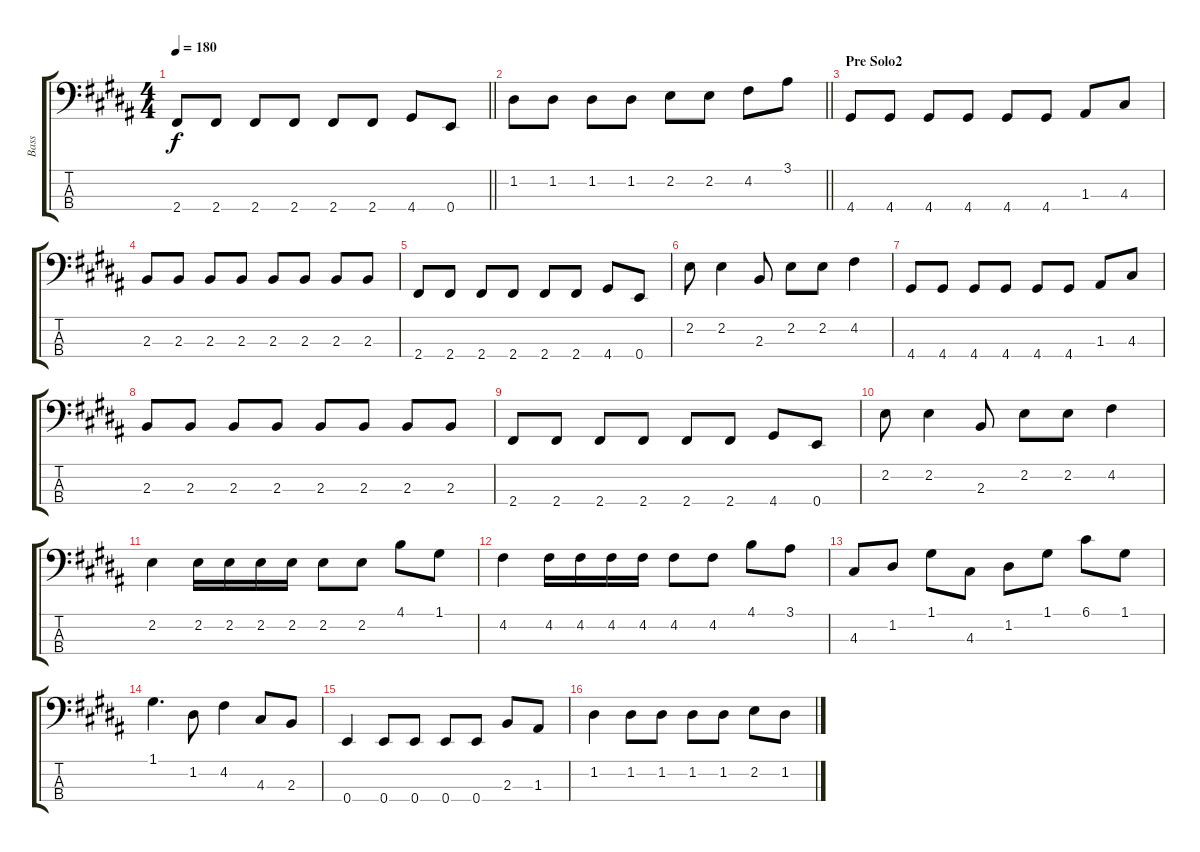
\track ("Bass" "Bass") {instrument electricbassfinger}
\staff {score tabs}
\tuning (G2 D2 A1 E1) {hide}
\ts (4 4)
\tempo 180
\clef f4
\barLineRight lightlight
\ks g#minor
2.4.8{dy f} 2.4.8 2.4.8 2.4.8 2.4.8 2.4.8 4.4.8 0.4.8 |
\barLineRight lightlight
1.2.8 1.2.8 1.2.8 1.2.8 2.2.8 2.2.8 4.2.8 3.1.8 |
\section ("" "Pre Solo2")
4.4.8 4.4.8 4.4.8 4.4.8 4.4.8 4.4.8 1.3.8 4.3.8 |
2.3.8 2.3.8 2.3.8 2.3.8 2.3.8 2.3.8 2.3.8 2.3.8 |
2.4.8 2.4.8 2.4.8 2.4.8 2.4.8 2.4.8 4.4.8 0.4.8 |
2.2.8 2.2.4 2.3.8 2.2.8 2.2.8 4.2.4 |
4.4.8 4.4.8 4.4.8 4.4.8 4.4.8 4.4.8 1.3.8 4.3.8 |
2.3.8 2.3.8 2.3.8 2.3.8 2.3.8 2.3.8 2.3.8 2.3.8 |
2.4.8 2.4.8 2.4.8 2.4.8 2.4.8 2.4.8 4.4.8 0.4.8 |
2.2.8 2.2.4 2.3.8 2.2.8 2.2.8 4.2.4 |
2.2.4 2.2.16 2.2.16 2.2.16 2.2.16 2.2.8 2.2.8 4.1.8 1.1.8 |
4.2.4 4.2.16 4.2.16 4.2.16 4.2.16 4.2.8 4.2.8 4.1.8 3.1.8 |
4.3.8 1.2.8 1.1.8 4.3.8 1.2.8 1.1.8 6.1.8 1.1.8 |
1.1.4{d} 1.2.8 4.2.4 4.3.8 2.3.8 |
0.4.4 0.4.8 0.4.8 0.4.8 0.4.8 2.3.8 1.3.8 |
1.2.4 1.2.8 1.2.8 1.2.8 1.2.8 2.2.8 1.2.8
